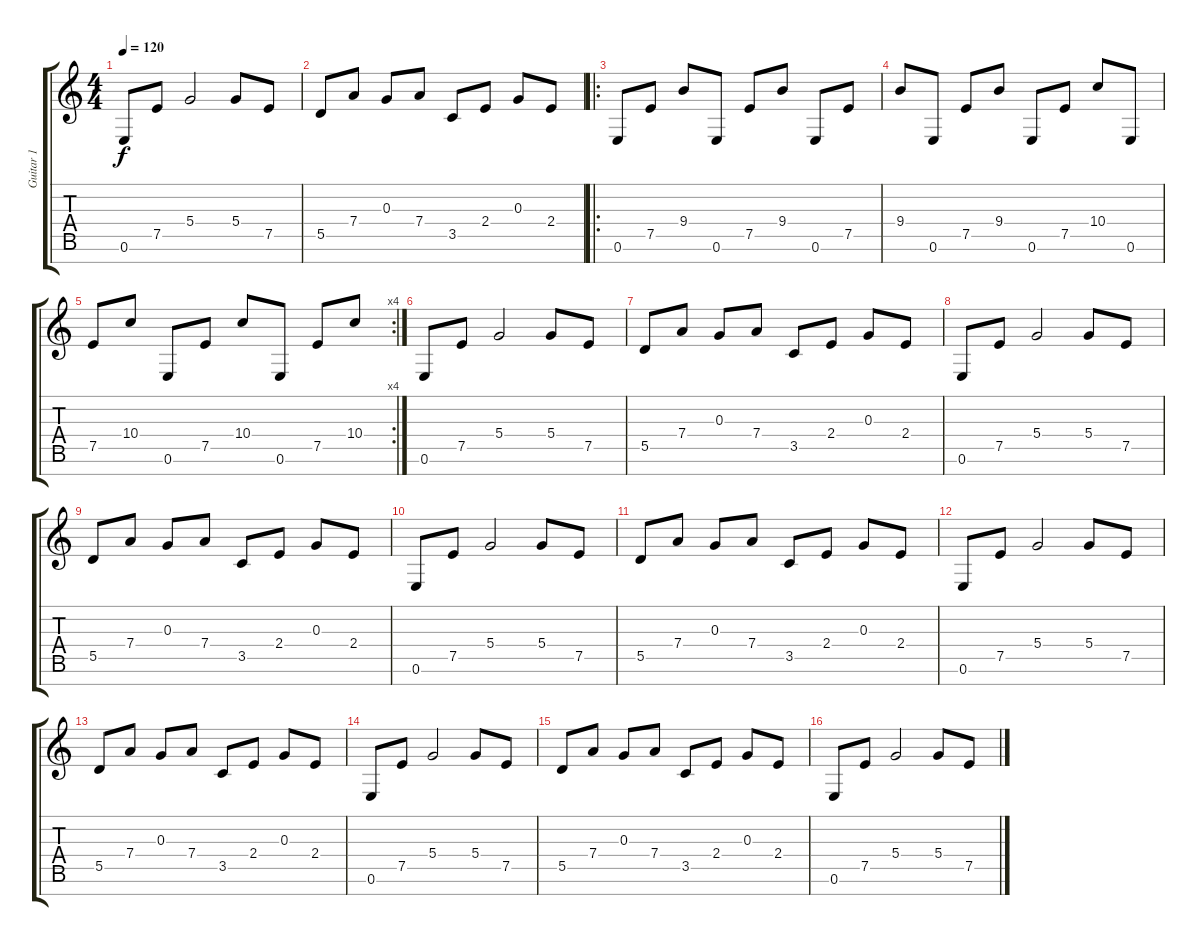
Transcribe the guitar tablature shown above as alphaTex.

\track ("Guitar 1" "Guitar 1") {instrument acousticguitarsteel}
\staff {score tabs}
\tuning (E4 B3 G3 D3 A2 E2 B1) {hide}
\ts (4 4)
\tempo 120
\clef g2
\ks c
0.6.8{dy f} 7.5.8 5.4.2 5.4.8 7.5.8 |
5.5.8 7.4.8 0.3.8 7.4.8 3.5.8 2.4.8 0.3.8 2.4.8 |
\ro
0.6.8 7.5.8 9.4.8 0.6.8 7.5.8 9.4.8 0.6.8 7.5.8 |
9.4.8 0.6.8 7.5.8 9.4.8 0.6.8 7.5.8 10.4.8 0.6.8 |
\rc 4
7.5.8 10.4.8 0.6.8 7.5.8 10.4.8 0.6.8 7.5.8 10.4.8 |
0.6.8 7.5.8 5.4.2 5.4.8 7.5.8 |
5.5.8 7.4.8 0.3.8 7.4.8 3.5.8 2.4.8 0.3.8 2.4.8 |
0.6.8 7.5.8 5.4.2 5.4.8 7.5.8 |
5.5.8 7.4.8 0.3.8 7.4.8 3.5.8 2.4.8 0.3.8 2.4.8 |
0.6.8 7.5.8 5.4.2 5.4.8 7.5.8 |
5.5.8 7.4.8 0.3.8 7.4.8 3.5.8 2.4.8 0.3.8 2.4.8 |
0.6.8 7.5.8 5.4.2 5.4.8 7.5.8 |
5.5.8 7.4.8 0.3.8 7.4.8 3.5.8 2.4.8 0.3.8 2.4.8 |
0.6.8 7.5.8 5.4.2 5.4.8 7.5.8 |
5.5.8 7.4.8 0.3.8 7.4.8 3.5.8 2.4.8 0.3.8 2.4.8 |
0.6.8 7.5.8 5.4.2 5.4.8 7.5.8
